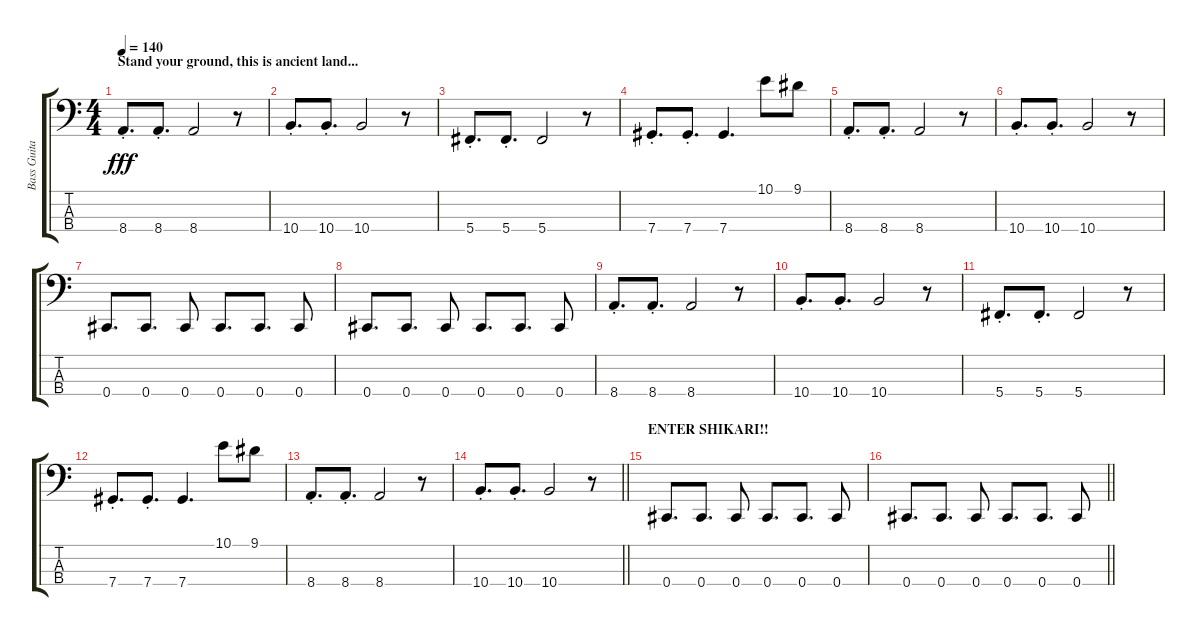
\track ("Bass Guitar- Chris" "Bass Guita") {instrument electricbasspick}
\staff {score tabs}
\tuning (Gb2 Db2 Ab1 Db1) {hide}
\ts (4 4)
\section ("" "Stand your ground, this is ancient land...")
\tempo 140
\clef f4
\ks c
8.4{st}.8{d dy fff} 8.4{st}.8{d} 8.4.2 r.8 |
10.4{st}.8{d} 10.4{st}.8{d} 10.4.2 r.8 |
5.4{st}.8{d} 5.4{st}.8{d} 5.4.2 r.8 |
7.4{st}.8{d} 7.4{st}.8{d} 7.4.4{d} 10.1.8 9.1.8 |
8.4{st}.8{d} 8.4{st}.8{d} 8.4.2 r.8 |
10.4{st}.8{d} 10.4{st}.8{d} 10.4.2 r.8 |
0.4.8{d} 0.4.8{d} 0.4.8 0.4.8{d} 0.4.8{d} 0.4.8 |
0.4.8{d} 0.4.8{d} 0.4.8 0.4.8{d} 0.4.8{d} 0.4.8 |
8.4{st}.8{d} 8.4{st}.8{d} 8.4.2 r.8 |
10.4{st}.8{d} 10.4{st}.8{d} 10.4.2 r.8 |
5.4{st}.8{d} 5.4{st}.8{d} 5.4.2 r.8 |
7.4{st}.8{d} 7.4{st}.8{d} 7.4.4{d} 10.1.8 9.1.8 |
8.4{st}.8{d} 8.4{st}.8{d} 8.4.2 r.8 |
\barLineRight lightlight
10.4{st}.8{d} 10.4{st}.8{d} 10.4.2 r.8 |
\section ("" "ENTER SHIKARI!!")
0.4.8{d} 0.4.8{d} 0.4.8 0.4.8{d} 0.4.8{d} 0.4.8 |
\barLineRight lightlight
0.4.8{d} 0.4.8{d} 0.4.8 0.4.8{d} 0.4.8{d} 0.4.8
